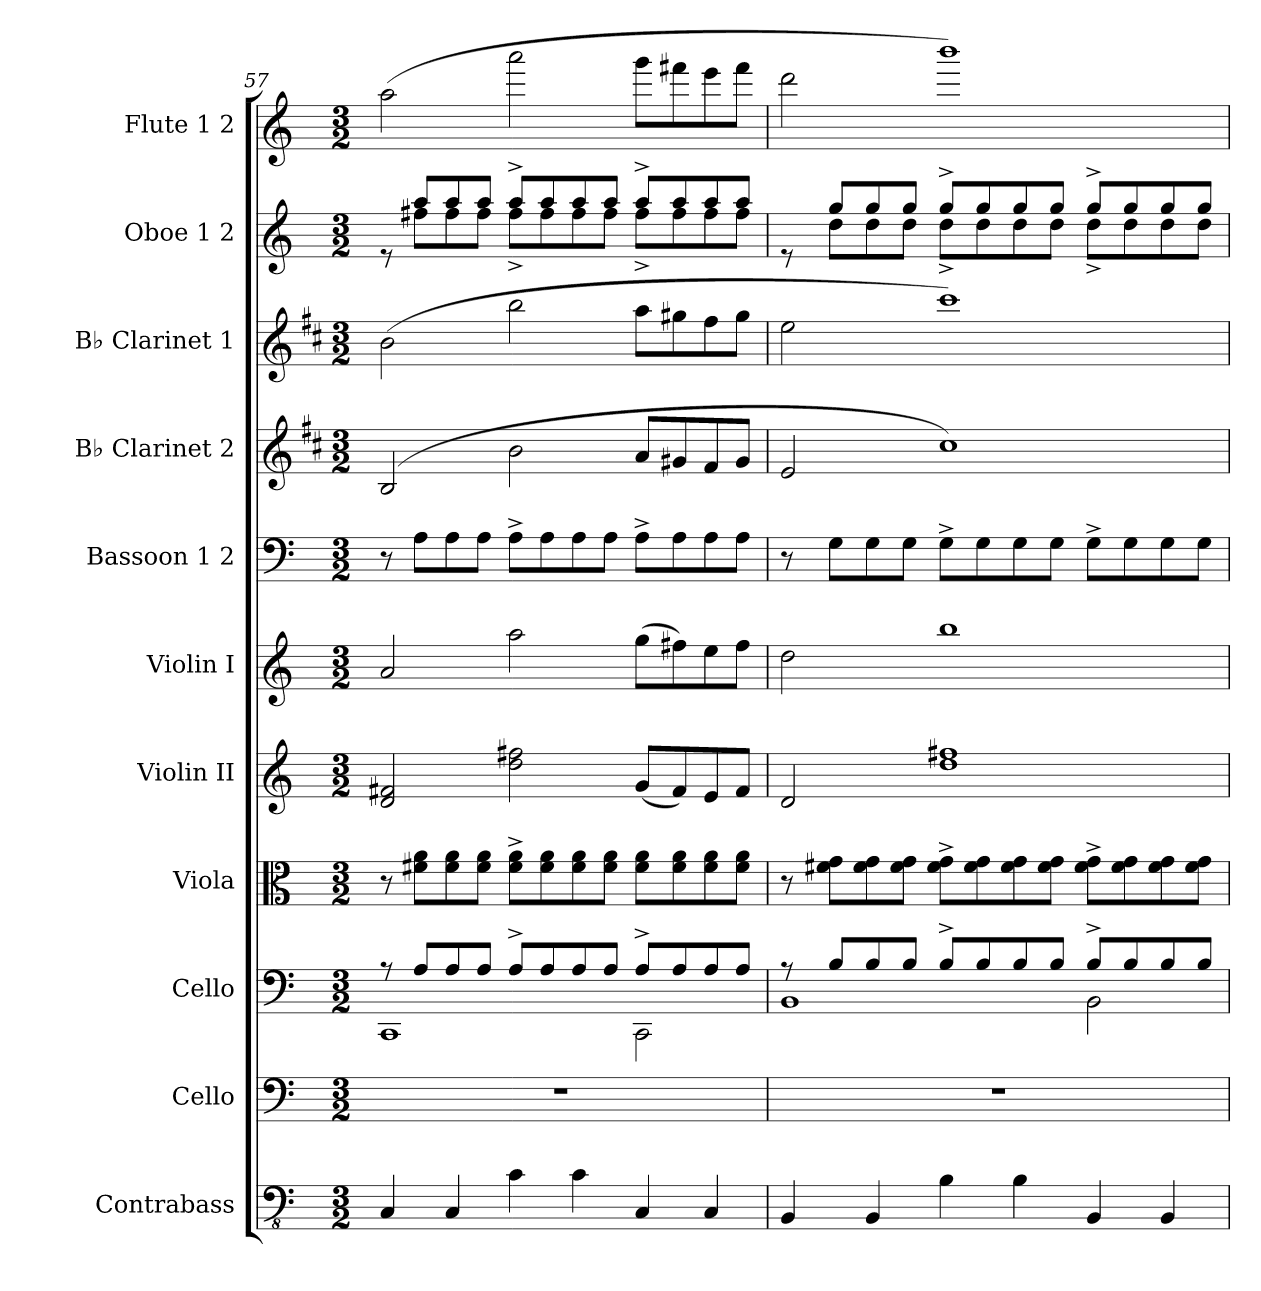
**kern	**kern	**kern	**kern	**kern	**kern	**kern	**kern	**kern	**kern	**kern
*part11	*part10	*part9	*part8	*part7	*part6	*part5	*part4	*part3	*part2	*part1
*staff11	*staff10	*staff9	*staff8	*staff7	*staff6	*staff5	*staff4	*staff3	*staff2	*staff1
*I"Contrabass	*I"Cello	*I"Cello	*I"Viola	*I"Violin II	*I"Violin I	*I"Bassoon 1               2	*I"B♭ Clarinet 2	*I"B♭ Clarinet 1	*I"Oboe 1           2	*I"Flute 1          2
*I'Cbs.	*I'Cl.	*I'Cl.	*I'Vla.	*I'Vln. 2	*I'Vln. I	*I'Bsn.	*I'Cl. 2	*I'Cl. 1	*I'Ob.	*I'Fl.
*clefFv4	*clefF4	*clefF4	*clefC3	*clefG2	*clefG2	*clefF4	*clefG2	*clefG2	*clefG2	*clefG2
*	*	*	*	*	*	*	*ITrd1c2	*ITrd1c2	*	*
*k[]	*k[]	*k[]	*k[]	*k[]	*k[]	*k[]	*k[]	*k[]	*k[]	*k[]
*M3/2	*M3/2	*M3/2	*M3/2	*M3/2	*M3/2	*M3/2	*M3/2	*M3/2	*M3/2	*M3/2
=57	=57	=57	=57	=57	=57	=57	=57	=57	=57	=57
*	*	*^	*	*	*	*	*	*	*^	*
4CC/	1.r	8rA	1CC	8r	2d/ 2f#X/	2a/	8r	(2A/	(2a\	8re	8ryy	(2aa\
.	.	8A/L	.	8f#X\ 8a\L	.	.	8A\L	.	.	8aa/L	8ff#X\L	.
4CC/	.	8A/	.	8f#\ 8a\	.	.	8A\	.	.	8aa/	8ff#\	.
.	.	8A/J	.	8f#\ 8a\J	.	.	8A\J	.	.	8aa/J	8ff#\J	.
4C\	.	8A^/L	.	8f#\^ 8a\^L	2dd\ 2ff#X\	2aa\	8A^\L	2a\	2aa\	8aa^/L	8ff#^\L	2aaa\
.	.	8A/	.	8f#\ 8a\	.	.	8A\	.	.	8aa/	8ff#\	.
4C\	.	8A/	.	8f#\ 8a\	.	.	8A\	.	.	8aa/	8ff#\	.
.	.	8A/J	.	8f#\ 8a\J	.	.	8A\J	.	.	8aa/J	8ff#\J	.
4CC/	.	8A^/L	2CC\	8f#\ 8a\L	(8g/L	(8gg\L	8A^\L	8g/L	8gg\L	8aa^/L	8ff#^\L	8ggg\L
.	.	8A/	.	8f#\ 8a\	8f#/)	8ff#X\)	8A\	8f#X/	8ff#X\	8aa/	8ff#\	8fff#X\
4CC/	.	8A/	.	8f#\ 8a\	8e/	8ee\	8A\	8e/	8ee\	8aa/	8ff#\	8eee\
.	.	8A/J	.	8f#\ 8a\J	8f#/J	8ff#\J	8A\J	8f#/J	8ff#\J	8aa/J	8ff#\J	8fff#\J
!!LO:PB:g=z
=58	=58	=58	=58	=58	=58	=58	=58	=58	=58	=58	=58	=58
4BBB/	1.r	8rA	1BB	8r	2d/	2dd\	8r	2d/	2dd\	8re	8ryy	2ddd\
.	.	8B/L	.	8f#X\ 8g\L	.	.	8G\L	.	.	8gg/L	8dd\L	.
4BBB/	.	8B/	.	8f#\ 8g\	.	.	8G\	.	.	8gg/	8dd\	.
.	.	8B/J	.	8f#\ 8g\J	.	.	8G\J	.	.	8gg/J	8dd\J	.
4BB\	.	8B^/L	.	8f#\^ 8g\^L	1dd 1ff#X	1bb	8G^\L	1b)	1bb)	8gg^/L	8dd^\L	1bbb)
.	.	8B/	.	8f#\ 8g\	.	.	8G\	.	.	8gg/	8dd\	.
4BB\	.	8B/	.	8f#\ 8g\	.	.	8G\	.	.	8gg/	8dd\	.
.	.	8B/J	.	8f#\ 8g\J	.	.	8G\J	.	.	8gg/J	8dd\J	.
4BBB/	.	8B^/L	2BB\	8f#\^ 8g\^L	.	.	8G^\L	.	.	8gg^/L	8dd^\L	.
.	.	8B/	.	8f#\ 8g\	.	.	8G\	.	.	8gg/	8dd\	.
4BBB/	.	8B/	.	8f#\ 8g\	.	.	8G\	.	.	8gg/	8dd\	.
.	.	8B/J	.	8f#\ 8g\J	.	.	8G\J	.	.	8gg/J	8dd\J	.
*	*	*v	*v	*	*	*	*	*	*	*v	*v	*
=	=	=	=	=	=	=	=	=	=	=
*-	*-	*-	*-	*-	*-	*-	*-	*-	*-	*-
